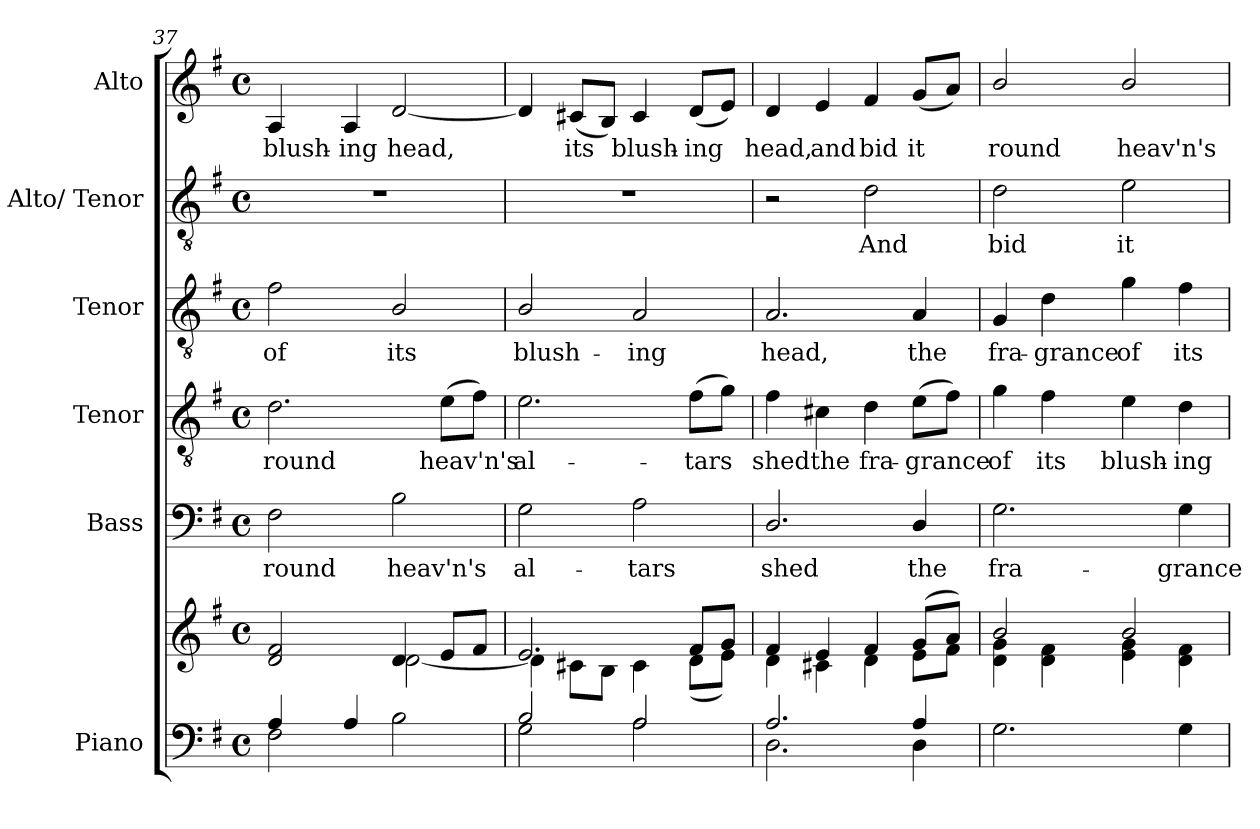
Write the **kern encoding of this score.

**kern	**kern	**kern	**text	**kern	**text	**kern	**text	**kern	**text	**kern	**text
*part6	*part6	*part5	*part5	*part4	*part4	*part3	*part3	*part2	*part2	*part1	*part1
*staff7	*staff6	*staff5	*staff5	*staff4	*staff4	*staff3	*staff3	*staff2	*staff2	*staff1	*staff1
*I"Piano	*	*I"Bass	*	*I"Tenor	*	*I"Tenor	*	*I"Alto/ Tenor	*	*I"Alto	*
*I'Pno.	*	*I'B.	*	*I'T.	*	*I'T.	*	*I'A.	*	*I'A.	*
!!LO:LB:g=z
*clefF4	*clefG2	*clefF4	*	*clefGv2	*	*clefGv2	*	*clefGv2	*	*clefG2	*
*	*	*	*	*ITrd7c12	*	*ITrd7c12	*	*ITrd7c12	*	*	*
*k[f#]	*k[f#]	*k[f#]	*	*k[f#]	*	*k[f#]	*	*k[f#]	*	*k[f#]	*
*G:	*G:	*G:	*	*G:	*	*G:	*	*G:	*	*G:	*
*M4/4	*M4/4	*M4/4	*	*M4/4	*	*M4/4	*	*M4/4	*	*M4/4	*
*met(c)	*met(c)	*met(c)	*	*met(c)	*	*met(c)	*	*met(c)	*	*met(c)	*
=37	=37	=37	=37	=37	=37	=37	=37	=37	=37	=37	=37
*^	*^	*	*	*	*	*	*	*	*	*	*
!	!	!	!	!	!LO:LY:b:color=#000000	!	!	!	!	!	!	!	!
!	!	!	!	!	!	!	!LO:LY:b:color=#000000	!	!	!	!	!	!
!	!	!	!	!	!	!	!	!	!LO:LY:b:color=#000000	!	!	!	!
!	!	!	!	!	!	!	!	!	!	!	!	!	!LO:LY:b:color=#000000
4Ai/	2F#i\	2ryy	2di/ 2f#i	2F#i\	round	2.Di\	round	2F#i\	of	1r	.	4Ai/	blush-
!	!	!	!	!	!	!	!	!	!	!	!	!	!LO:LY:b:color=#000000
4Ai/	.	.	.	.	.	.	.	.	.	.	.	4Ai/	-ing
!	!	!	!	!	!LO:LY:b:color=#000000	!	!	!	!	!	!	!	!
!	!	!	!	!	!	!	!	!	!LO:LY:b:color=#000000	!	!	!	!
!	!	!	!	!	!	!	!	!	!	!	!	!	!LO:LY:b:color=#000000
2Bi\	2ryy	4di/	[2di\	2Bi\	heav'n's	.	.	2BBi/	its	.	.	[2di/	head,
!	!	!	!	!	!	!	!LO:LY:b:color=#000000	!	!	!	!	!	!
.	.	8ei/L	.	.	.	(8Ei\L	heav'n's	.	.	.	.	.	.
.	.	8f#i/J	.	.	.	8F#i\J)	.	.	.	.	.	.	.
=38	=38	=38	=38	=38	=38	=38	=38	=38	=38	=38	=38	=38	=38
!	!	!	!	!	!LO:LY:b:color=#000000	!	!	!	!	!	!	!	!
!	!	!	!	!	!	!	!LO:LY:b:color=#000000	!	!	!	!	!	!
!	!	!	!	!	!	!	!	!	!LO:LY:b:color=#000000	!	!	!	!
2Bi/	2Gi\	2.ei/	4di\]	2Gi\	al-	2.Ei\	al-	2BBi/	blush-	1r	.	4di/]	.
!	!	!	!	!	!	!	!	!	!	!	!	!	!LO:LY:b:color=#000000
.	.	.	8c#Xi\L	.	.	.	.	.	.	.	.	(8c#Xi/L	its
.	.	.	8Bi\J	.	.	.	.	.	.	.	.	8Bi/J)	.
!	!	!	!	!	!LO:LY:b:color=#000000	!	!	!	!	!	!	!	!
!	!	!	!	!	!	!	!	!	!LO:LY:b:color=#000000	!	!	!	!
!	!	!	!	!	!	!	!	!	!	!	!	!	!LO:LY:b:color=#000000
2Ai/	2Ai\	.	4c#i\	2Ai\	-tars	.	.	2AAi/	-ing	.	.	4c#i/	blush-
!	!	!	!	!	!	!	!LO:LY:b:color=#000000	!	!	!	!	!	!
!	!	!	!	!	!	!	!	!	!	!	!	!	!LO:LY:b:color=#000000
.	.	8f#i/L	(8di\L	.	.	(8F#i\L	-tars	.	.	.	.	(8di/L	-ing
.	.	8gi/J	8ei\J)	.	.	8Gi\J)	.	.	.	.	.	8ei/J)	.
=39	=39	=39	=39	=39	=39	=39	=39	=39	=39	=39	=39	=39	=39
!	!	!	!	!	!LO:LY:b:color=#000000	!	!	!	!	!	!	!	!
!	!	!	!	!	!	!	!LO:LY:b:color=#000000	!	!	!	!	!	!
!	!	!	!	!	!	!	!	!	!LO:LY:b:color=#000000	!	!	!	!
!	!	!	!	!	!	!	!	!	!	!	!	!	!LO:LY:b:color=#000000
2.Ai/	2.Di\	4f#i/	4di\	2.Di/	shed	4F#i\	shed	2.AAi/	head,	2r	.	4di/	head,
!	!	!	!	!	!	!	!LO:LY:b:color=#000000	!	!	!	!	!	!
!	!	!	!	!	!	!	!	!	!	!	!	!	!LO:LY:b:color=#000000
.	.	4ei/	4c#Xi\	.	.	4C#Xi\	the	.	.	.	.	4ei/	and
!	!	!	!	!	!	!	!LO:LY:b:color=#000000	!	!	!	!	!	!
!	!	!	!	!	!	!	!	!	!	!	!LO:LY:b:color=#000000	!	!
!	!	!	!	!	!	!	!	!	!	!	!	!	!LO:LY:b:color=#000000
.	.	4f#i/	4di\	.	.	4Di\	fra-	.	.	2Di\	And	4f#i/	bid
!	!	!	!	!	!LO:LY:b:color=#000000	!	!	!	!	!	!	!	!
!	!	!	!	!	!	!	!LO:LY:b:color=#000000	!	!	!	!	!	!
!	!	!	!	!	!	!	!	!	!LO:LY:b:color=#000000	!	!	!	!
!	!	!	!	!	!	!	!	!	!	!	!	!	!LO:LY:b:color=#000000
4Ai/	4Di\	(8gi/L	8ei\L	4Di/	the	(8Ei\L	-grance	4AAi/	the	.	.	(8gi/L	it
.	.	8ai/J)	8f#i\J	.	.	8F#i\J)	.	.	.	.	.	8ai/J)	.
*v	*v	*	*	*	*	*	*	*	*	*	*	*	*
=40	=40	=40	=40	=40	=40	=40	=40	=40	=40	=40	=40	=40
!	!	!	!	!LO:LY:b:color=#000000	!	!	!	!	!	!	!	!
!	!	!	!	!	!	!LO:LY:b:color=#000000	!	!	!	!	!	!
!	!	!	!	!	!	!	!	!LO:LY:b:color=#000000	!	!	!	!
!	!	!	!	!	!	!	!	!	!	!LO:LY:b:color=#000000	!	!
!	!	!	!	!	!	!	!	!	!	!	!	!LO:LY:b:color=#000000
2.Gi\	2bi/	4di\ 4gi	2.Gi\	fra-	4Gi\	of	4GGi/	fra-	2Di\	bid	2bi/	round
!	!	!	!	!	!	!LO:LY:b:color=#000000	!	!	!	!	!	!
!	!	!	!	!	!	!	!	!LO:LY:b:color=#000000	!	!	!	!
.	.	4di\ 4f#i	.	.	4F#i\	its	4Di\	-grance	.	.	.	.
!	!	!	!	!	!	!LO:LY:b:color=#000000	!	!	!	!	!	!
!	!	!	!	!	!	!	!	!LO:LY:b:color=#000000	!	!	!	!
!	!	!	!	!	!	!	!	!	!	!LO:LY:b:color=#000000	!	!
!	!	!	!	!	!	!	!	!	!	!	!	!LO:LY:b:color=#000000
.	2bi/	4ei\ 4gi	.	.	4Ei\	blush-	4Gi\	of	2Ei\	it	2bi/	heav'n's
!	!	!	!	!LO:LY:b:color=#000000	!	!	!	!	!	!	!	!
!	!	!	!	!	!	!LO:LY:b:color=#000000	!	!	!	!	!	!
!	!	!	!	!	!	!	!	!LO:LY:b:color=#000000	!	!	!	!
4Gi\	.	4di\ 4f#i	4Gi\	-grance	4Di\	-ing	4F#i\	its	.	.	.	.
*	*v	*v	*	*	*	*	*	*	*	*	*	*
=	=	=	=	=	=	=	=	=	=	=	=
*-	*-	*-	*-	*-	*-	*-	*-	*-	*-	*-	*-
